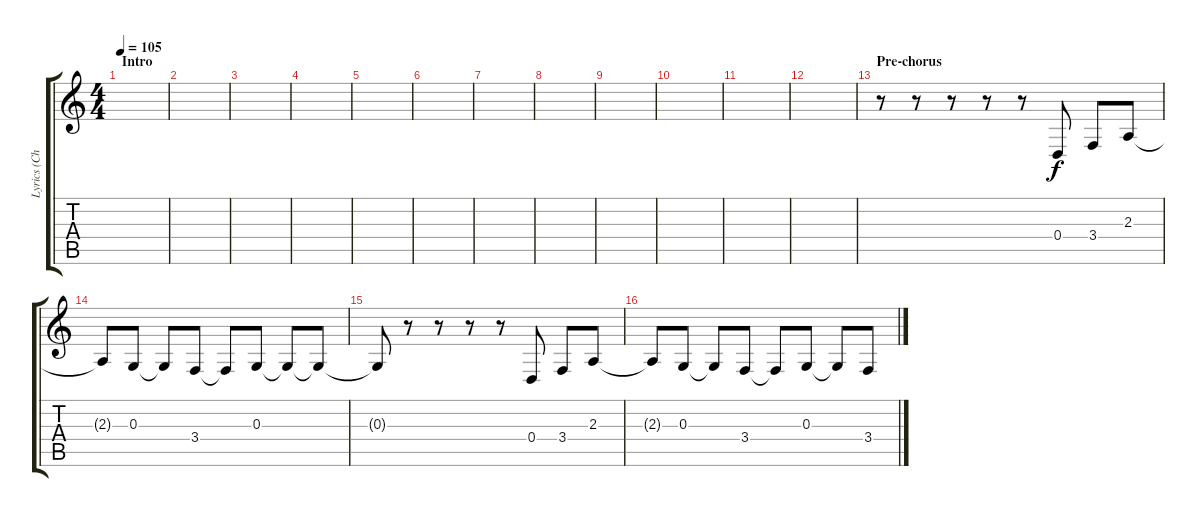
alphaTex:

\track ("Lyrics (Chester)" "Lyrics (Ch") {instrument oboe}
\staff {score tabs}
\tuning (E4 B3 G3 D3 A2 E2) {hide}
\ts (4 4)
\section ("" "Intro")
\tempo 105
\clef g2
\ks c
|
|
|
|
|
|
|
|
|
|
|
|
\section ("" "Pre-chorus")
r.8{volume 10} r.8 r.8 r.8 r.8 0.4.8 3.4.8 2.3.8 |
2.3{t}.8{volume 10} 0.3.8 0.3{t}.8 3.4.8 3.4{t}.8 0.3.8 0.3{t}.8 0.3{t}.8 |
0.3{t}.8{volume 10} r.8 r.8 r.8 r.8 0.4.8 3.4.8 2.3.8 |
2.3{t}.8{volume 10} 0.3.8 0.3{t}.8 3.4.8 3.4{t}.8 0.3.8 0.3{t}.8 3.4.8
